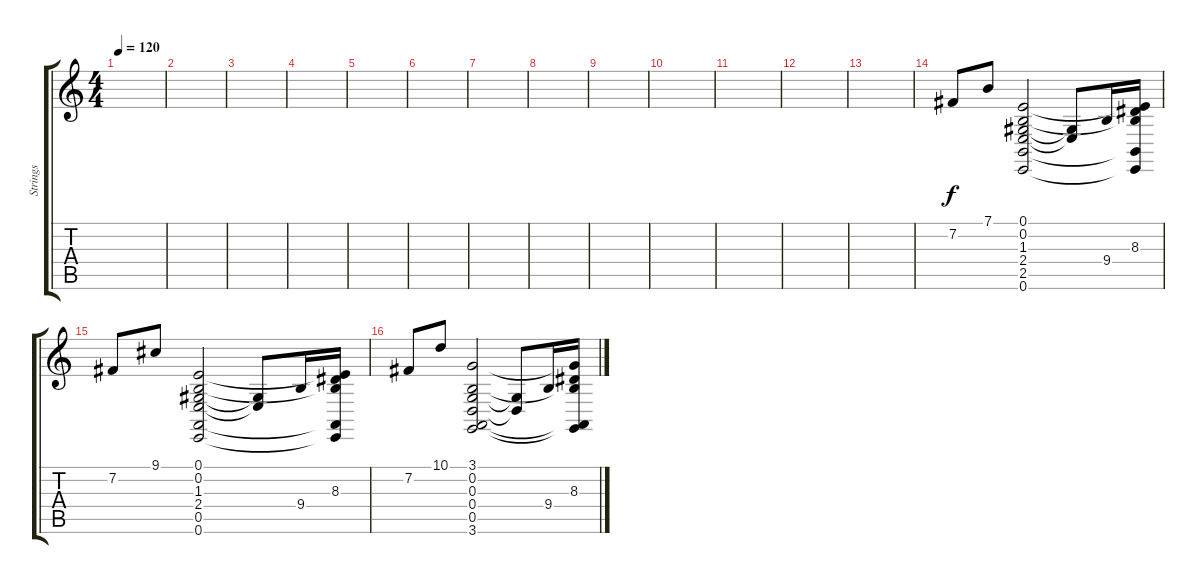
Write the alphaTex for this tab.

\track ("Strings" "Strings") {instrument stringensemble1}
\staff {score tabs}
\tuning (E4 B3 G3 D3 A2 E2) {hide}
\ts (4 4)
\tempo 120
\clef g2
\ks c
|
|
|
|
|
|
|
|
|
|
|
|
|
7.2.8 7.1.8 (0.1 0.2 1.3 2.4 2.5 0.6).2 (1.3{t} 2.4{t}).8 9.4.16 (0.1{t} 0.2{t} 8.3 2.5{t} 0.6{t}).16 |
7.2.8 9.1.8 (0.1 0.2 1.3 2.4 0.5 0.6).2 (1.3{t} 2.4{t}).8 9.4.16 (0.1{t} 0.2{t} 8.3 0.5{t} 0.6{t}).16 |
7.2.8 10.1.8 (3.1 0.2 0.3 0.4 0.5 3.6).2 (0.3{t} 0.4{t}).8 9.4.16 (3.1{t} 0.2{t} 8.3 0.5{t} 3.6{t}).16
